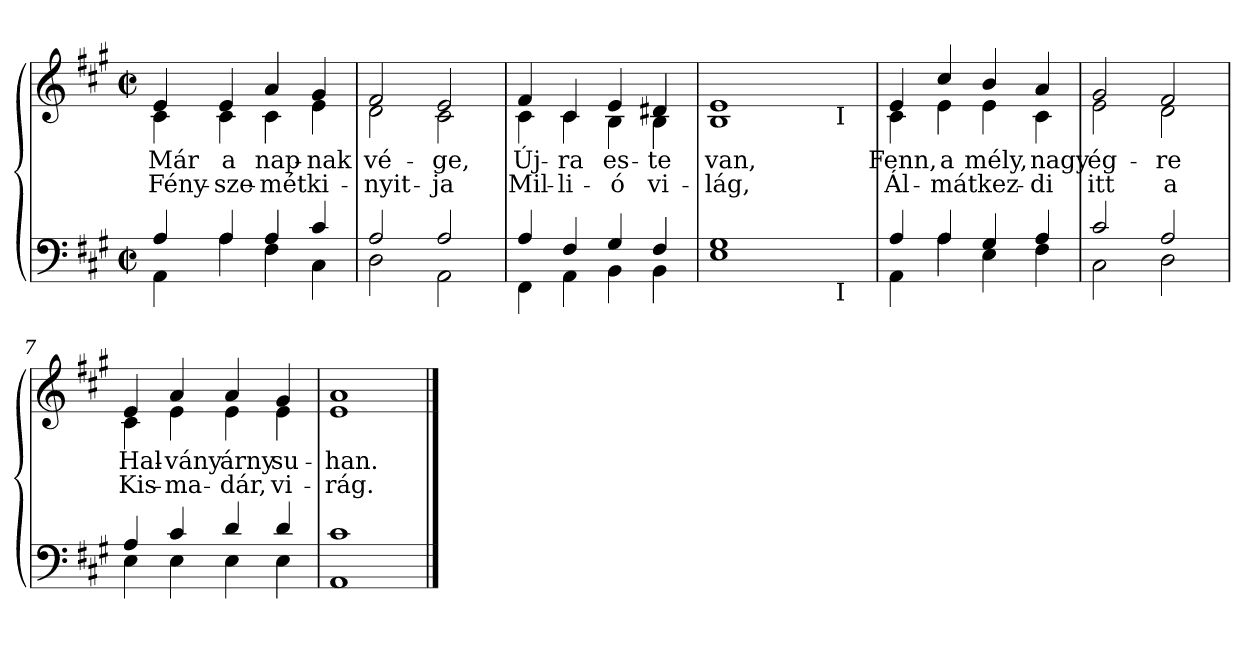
**kern	**kern	**text	**text
*part2	*part1	*part1	*part1
*staff2	*staff1	*staff1	*staff1
*clefF4	*clefG2	*	*
*k[f#c#g#]	*k[f#c#g#]	*	*
*f#:	*f#:	*	*
*M2/2	*M2/2	*	*
*met(c|)	*met(c|)	*	*
=1	=1	=1	=1
*^	*	*	*
!	!	!LO:TX:a:B:t=Legato	!	!
!	!	!LO:TX:a:t== 54	!	!
!	!	!	!LO:LY:b	!LO:LY:b
*	*	*^	*	*
4A/	4AA\	4e/	4c#\	Már	Fény-
!	!	!	!	!LO:LY:b	!LO:LY:b
4A/	4A\	4e/	4c#\	a	-sze-
!	!	!	!	!LO:LY:b	!LO:LY:b
4A/	4F#\	4a/	4c#\	nap-	-mét
!	!	!	!	!LO:LY:b	!LO:LY:b
4c#/	4C#\	4g#/	4e\	-nak	ki-
=2	=2	=2	=2	=2	=2
!	!	!	!	!LO:LY:b	!LO:LY:b
2A/	2D\	2f#/	2d\	vé-	-nyit-
!	!	!	!	!LO:LY:b	!LO:LY:b
2A/	2AA\	2e/	2c#\	-ge,	-ja
=3	=3	=3	=3	=3	=3
!	!	!	!	!LO:LY:b	!LO:LY:b
4A/	4FF#\	4f#/	4c#\	Új-	Mil-
!	!	!	!	!LO:LY:b	!LO:LY:b
4F#/	4AA\	4c#/	4c#\	-ra	-li-
!	!	!	!	!LO:LY:b	!LO:LY:b
4G#/	4BB\	4e/	4B\	es-	-ó
!	!	!	!	!LO:LY:b	!LO:LY:b
4F#/	4BB\	4d#X/	4B\	-te	vi-
*	*	*v	*v	*	*
=4	=4	=4	=4	=4
*	*	*^	*	*
!	!	!	!	!LO:LY:b	!LO:LY:b
*	*^	*	*^	*	*
1G#	1E	2ryy	1e	1B	2ryy	van,	-lág,
.	.	4ryy	.	.	4ryy	.	.
.	.	32ryy	.	.	32ryy	.	.
!	!	!	!	!	!LO:TX:b:t=I	!	!
!	!	!LO:TX:b:t=I	!	!	!	!	!
.	.	8..ryy	.	.	8..ryy	.	.
*	*v	*v	*	*	*	*	*
*	*	*v	*v	*v	*	*
!!LO:LB:g=z
=5	=5	=5	=5	=5
*	*^	*^	*	*
*	*	*	*	*^	*	*
!	!	!	!	!	!	!LO:LY:b	!LO:LY:b
*	*v	*v	*	*	*	*	*
*	*	*	*v	*v	*	*
4A/	4AA\	4e/	4c#\	Fenn,	Ál-
!	!	!	!	!LO:LY:b	!LO:LY:b
4A/	4A\	4cc#/	4e\	a	-mát
!	!	!	!	!LO:LY:b	!LO:LY:b
4G#/	4E\	4b/	4e\	mély,	kez-
!	!	!	!	!LO:LY:b	!LO:LY:b
4A/	4F#\	4a/	4c#\	nagy	-di
=6	=6	=6	=6	=6	=6
!	!	!	!	!LO:LY:b	!LO:LY:b
2c#/	2C#\	2g#/	2e\	ég-	itt
!	!	!	!	!LO:LY:b	!LO:LY:b
2A/	2D\	2f#/	2d\	-re	a
=7	=7	=7	=7	=7	=7
!	!	!	!	!LO:LY:b	!LO:LY:b
4A/	4E\	4e/	4c#\	Hal-	Kis-
!	!	!	!	!LO:LY:b	!LO:LY:b
4c#/	4E\	4a/	4e\	-vány	-ma-
!	!	!	!	!LO:LY:b	!LO:LY:b
4d/	4E\	4a/	4e\	árny	-dár,
!	!	!	!	!LO:LY:b	!LO:LY:b
4d/	4E\	4g#/	4e\	su-	vi-
=8	=8	=8	=8	=8	=8
!	!	!	!	!LO:LY:b	!LO:LY:b
1c#	1AA	1a	1e	-han.	-rág.
*v	*v	*	*	*	*
*	*v	*v	*	*
==	==	==	==
*-	*-	*-	*-
